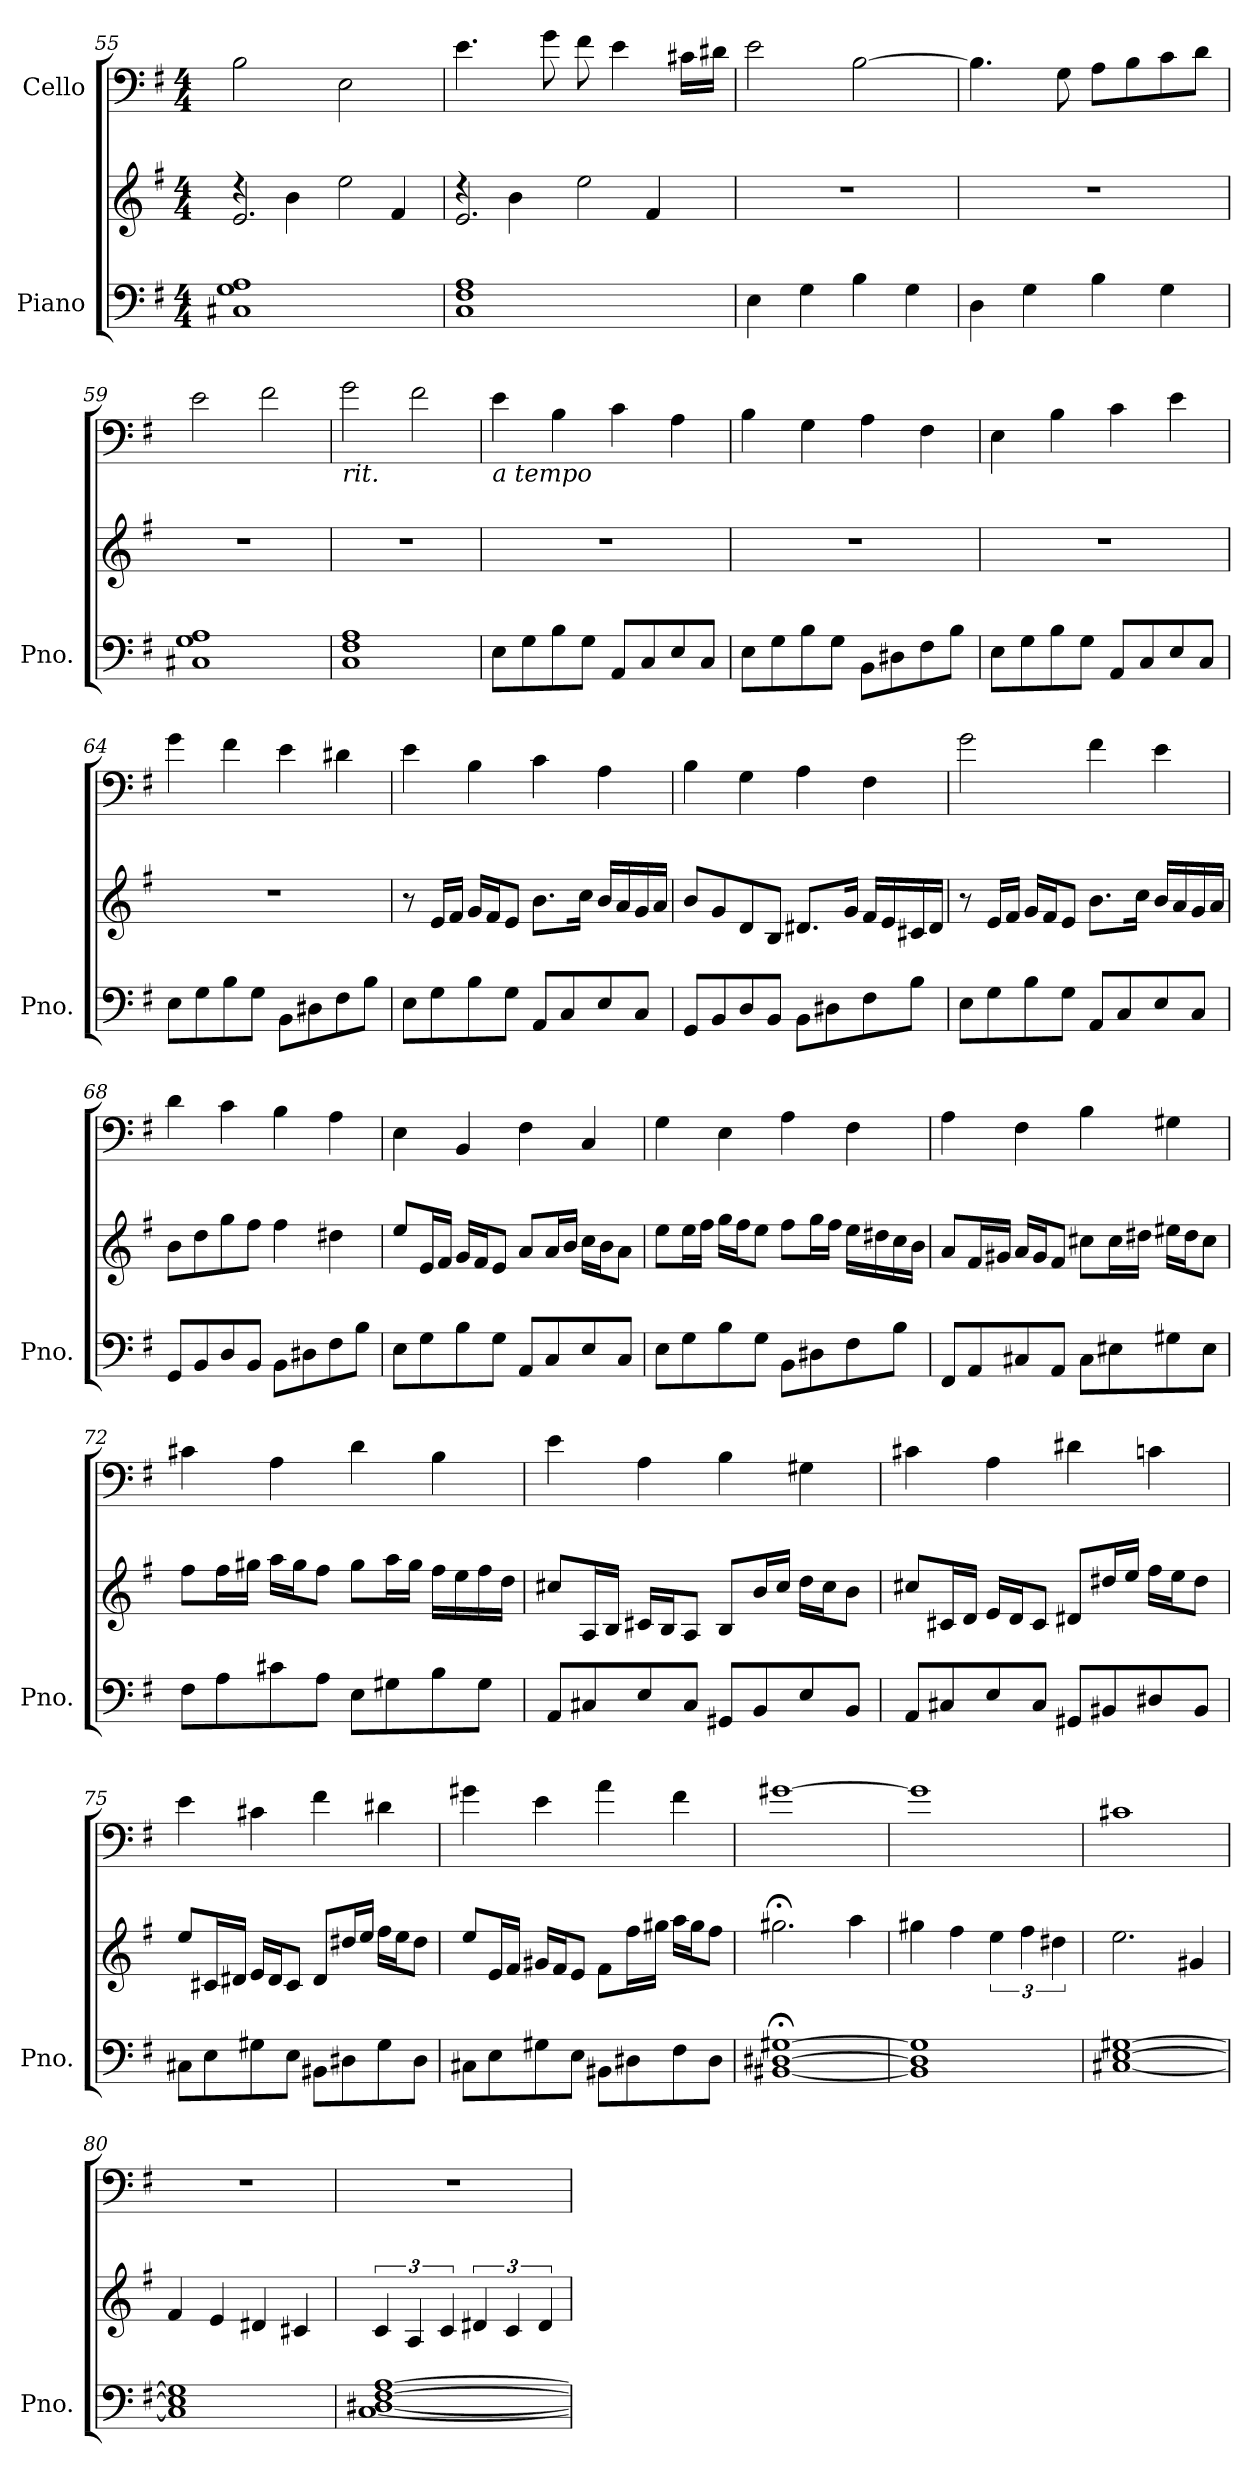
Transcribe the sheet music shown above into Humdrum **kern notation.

**kern	**kern	**kern
*part2	*part2	*part1
*staff3	*staff2	*staff1
*I"Piano	*	*I"Cello
*I'Pno.	*	*
*clefF4	*clefG2	*clefF4
*k[f#]	*k[f#]	*k[f#]
*e:	*e:	*e:
*M4/4	*M4/4	*M4/4
=55	=55	=55
*	*^	*
1C#X 1G 1A	2.e/	4rdd	2B\
.	.	4b\	.
.	.	2ee\	2E\
.	4f#/	.	.
=56	=56	=56	=56
1C 1F# 1A	2.e/	4rdd	4.e\
.	.	4b\	.
.	.	.	8g\
.	.	2ee\	8f#\
.	.	.	4e\
.	4f#/	.	.
.	.	.	16c#X\LL
.	.	.	16d#X\JJ
*	*v	*v	*
=57	=57	=57
4E\	1r	2e\
4G\	.	.
4B\	.	[2B\
4G\	.	.
!!LO:PB:g=z
=58	=58	=58
4D\	1r	4.B\]
4G\	.	.
.	.	8G\
4B\	.	8A\L
.	.	8B\
4G\	.	8c\
.	.	8d\J
=59	=59	=59
1C#X 1G 1A	1r	2e\
.	.	2f#\
=60	=60	=60
!	!	!LO:TX:b:i:t=rit.
1C 1F# 1A	1r	2g\
.	.	2f#\
=61	=61	=61
!	!	!LO:TX:b:i:t=a tempo
8E\L	1r	4e\
8G\	.	.
8B\	.	4B\
8G\J	.	.
8AA/L	.	4c\
8C/	.	.
8E/	.	4A\
8C/J	.	.
=62	=62	=62
8E\L	1r	4B\
8G\	.	.
8B\	.	4G\
8G\J	.	.
8BB\L	.	4A\
8D#X\	.	.
8F#\	.	4F#\
8B\J	.	.
!!LO:LB:g=z
=63	=63	=63
8E\L	1r	4E\
8G\	.	.
8B\	.	4B\
8G\J	.	.
8AA/L	.	4c\
8C/	.	.
8E/	.	4e\
8C/J	.	.
=64	=64	=64
8E\L	1r	4g\
8G\	.	.
8B\	.	4f#\
8G\J	.	.
8BB\L	.	4e\
8D#X\	.	.
8F#\	.	4d#X\
8B\J	.	.
=65	=65	=65
8E\L	8r	4e\
8G\	16e/LL	.
.	16f#/JJ	.
8B\	16g/LL	4B\
.	16f#/J	.
8G\J	8e/J	.
8AA/L	8.b\L	4c\
8C/	.	.
.	16cc\Jk	.
8E/	16b/LL	4A\
.	16a/	.
8C/J	16g/	.
.	16a/JJ	.
=66	=66	=66
8GG/L	8b/L	4B\
8BB/	8g/	.
8D/	8d/	4G\
8BB/J	8B/J	.
8BB\L	8.d#X/L	4A\
8D#X\	.	.
.	16g/Jk	.
8F#\	16f#/LL	4F#\
.	16e/	.
8B\J	16c#X/	.
.	16d#/JJ	.
!!LO:LB:g=z
=67	=67	=67
8E\L	8r	2g\
8G\	16e/LL	.
.	16f#/JJ	.
8B\	16g/LL	.
.	16f#/J	.
8G\J	8e/J	.
8AA/L	8.b\L	4f#\
8C/	.	.
.	16cc\Jk	.
8E/	16b/LL	4e\
.	16a/	.
8C/J	16g/	.
.	16a/JJ	.
=68	=68	=68
8GG/L	8b\L	4d\
8BB/	8dd\	.
8D/	8gg\	4c\
8BB/J	8ff#\J	.
8BB\L	4ff#\	4B\
8D#X\	.	.
8F#\	4dd#X\	4A\
8B\J	.	.
=69	=69	=69
8E\L	8ee/L	4E\
8G\	16e/L	.
.	16f#/JJ	.
8B\	16g/LL	4BB/
.	16f#/J	.
8G\J	8e/J	.
8AA/L	8a/L	4F#\
8C/	16a/L	.
.	16b/JJ	.
8E/	16cc\LL	4C/
.	16b\J	.
8C/J	8a\J	.
!!LO:PB:g=z
=70	=70	=70
8E\L	8ee\L	4G\
8G\	16ee\L	.
.	16ff#\JJ	.
8B\	16gg\LL	4E\
.	16ff#\J	.
8G\J	8ee\J	.
8BB\L	8ff#\L	4A\
8D#X\	16gg\L	.
.	16ff#\JJ	.
8F#\	16ee\LL	4F#\
.	16dd#X\	.
8B\J	16cc\	.
.	16b\JJ	.
=71	=71	=71
8FF#/L	8a/L	4A\
8AA/	16f#/L	.
.	16g#X/JJ	.
8C#X/	16a/LL	4F#\
.	16g#/J	.
8AA/J	8f#/J	.
8C#\L	8cc#X\L	4B\
8E#X\	16cc#\L	.
.	16dd#X\JJ	.
8G#X\	16ee#X\LL	4G#X\
.	16dd#\J	.
8E#\J	8cc#\J	.
=72	=72	=72
8F#\L	8ff#\L	4c#X\
8A\	16ff#\L	.
.	16gg#X\JJ	.
8c#X\	16aa\LL	4A\
.	16gg#\J	.
8A\J	8ff#\J	.
8E\L	8gg#\L	4d\
8G#X\	16aa\L	.
.	16gg#\JJ	.
8B\	16ff#\LL	4B\
.	16ee\	.
8G#\J	16ff#\	.
.	16dd\JJ	.
!!LO:LB:g=z
=73	=73	=73
8AA/L	8cc#X/L	4e\
8C#X/	16A/L	.
.	16B/JJ	.
8E/	16c#X/LL	4A\
.	16B/J	.
8C#/J	8A/J	.
8GG#X/L	8B/L	4B\
8BB/	16b/L	.
.	16cc#/JJ	.
8E/	16dd\LL	4G#X\
.	16cc#\J	.
8BB/J	8b\J	.
=74	=74	=74
8AA/L	8cc#X/L	4c#X\
8C#X/	16c#X/L	.
.	16d/JJ	.
8E/	16e/LL	4A\
.	16d/J	.
8C#/J	8c#/J	.
8GG#X/L	8d#X/L	4d#X\
8BB#X/	16dd#X/L	.
.	16ee/JJ	.
8D#X/	16ff#\LL	4cn\
.	16ee\J	.
8BB#/J	8dd#\J	.
=75	=75	=75
8C#X\L	8ee/L	4e\
8E\	16c#X/L	.
.	16d#X/JJ	.
8G#X\	16e/LL	4c#X\
.	16d#/J	.
8E\J	8c#/J	.
8BB#X\L	8d#/L	4f#\
8D#X\	16dd#X/L	.
.	16ee/JJ	.
8G#\	16ff#\LL	4d#X\
.	16ee\J	.
8D#\J	8dd#\J	.
!!LO:LB:g=z
=76	=76	=76
8C#X\L	8ee/L	4g#X\
8E\	16e/L	.
.	16f#/JJ	.
8G#X\	16g#X/LL	4e\
.	16f#/J	.
8E\J	8e/J	.
8BB#X\L	8f#\L	4a\
8D#X\	16ff#\L	.
.	16gg#X\JJ	.
8F#\	16aa\LL	4f#\
.	16gg#\J	.
8D#\J	8ff#\J	.
=77	=77	=77
[1BB#X;< [1D#X;< [1G#X;<	2.gg#X;<\	[1g#X
.	4aa\	.
=78	=78	=78
1BB#] 1D#] 1G#]	4gg#X\	1g#]
.	4ff#\	.
.	6ee\	.
.	6ff#\	.
.	6dd#X\	.
=79	=79	=79
[1C#X [1E [1G#X	2.ee\	1c#X
.	4g#X/	.
!!LO:PB:g=z
=80	=80	=80
1C#] 1E] 1G#]	4f#/	1r
.	4e/	.
.	4d#X/	.
.	4c#X/	.
=81	=81	=81
[1C [1D#X [1F# [1A	6c/	1r
.	6A/	.
.	6c/	.
.	6d#X/	.
.	6c/	.
.	6d#/	.
=	=	=
*-	*-	*-
